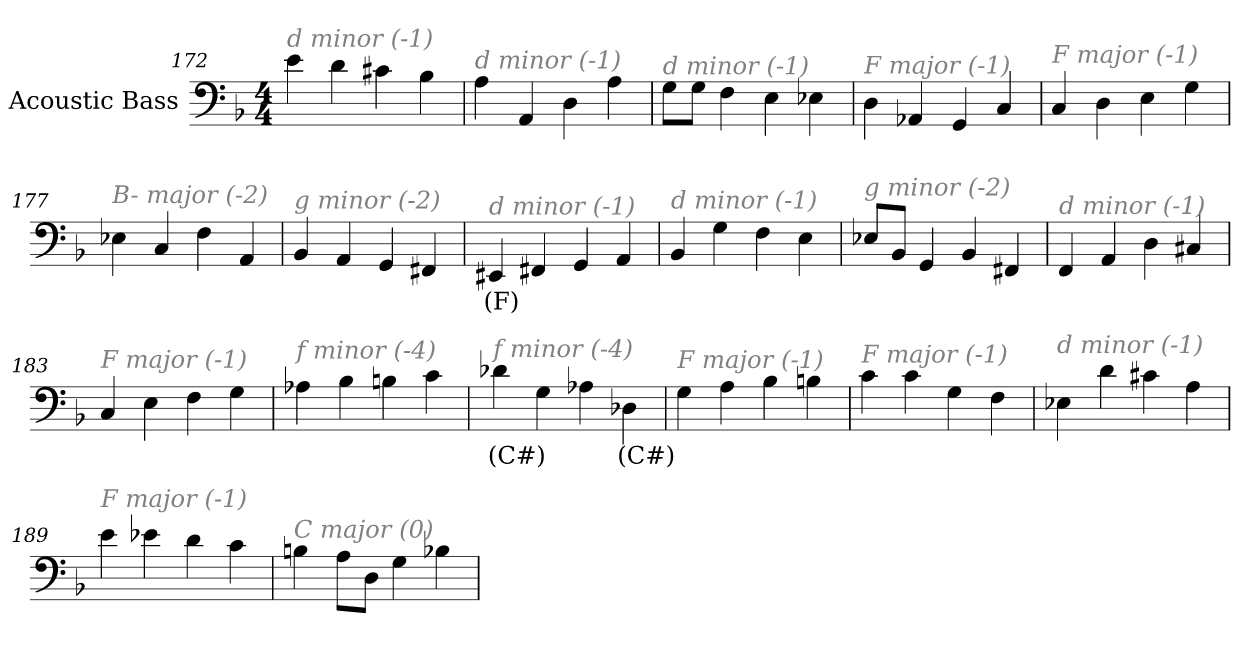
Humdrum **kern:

**kern	**text
*part1	*part1
*staff1	*staff1
*I"Acoustic Bass	*
*clefF4	*
*ITrd7c12	*
*k[b-]	*
*F:	*
*M4/4	*
=172	=172
!LO:TX:i:color=#808080:t=d minor (-1)	!
4E	.
4D	.
4C#X	.
4BB-	.
=173	=173
!LO:TX:i:color=#808080:t=d minor (-1)	!
4AA	.
4AAA	.
4DD	.
4AA	.
=174	=174
!LO:TX:i:color=#808080:t=d minor (-1)	!
8GGL	.
8GGJ	.
4FF	.
4EE	.
4EE-X	.
=175	=175
!LO:TX:i:color=#808080:t=F major (-1)	!
4DD	.
4AAA-X	.
4GGG	.
4CC	.
=176	=176
!LO:TX:i:color=#808080:t=F major (-1)	!
4CC	.
4DD	.
4EE	.
4GG	.
=177	=177
!LO:TX:i:color=#808080:t=B- major (-2)	!
4EE-X	.
4CC	.
4FF	.
4AAA	.
=178	=178
!LO:TX:i:color=#808080:t=g minor (-2)	!
4BBB-	.
4AAA	.
4GGG	.
4FFF#X	.
=179	=179
!LO:TX:i:color=#808080:t=d minor (-1)	!
4EEE#Xi	(F)
4FFF#X	.
4GGG	.
4AAA	.
=180	=180
!LO:TX:i:color=#808080:t=d minor (-1)	!
4BBB-	.
4GG	.
4FF	.
4EE	.
=181	=181
!LO:TX:i:color=#808080:t=g minor (-2)	!
8EE-XL	.
8BBB-J	.
4GGG	.
4BBB-	.
4FFF#X	.
=182	=182
!LO:TX:i:color=#808080:t=d minor (-1)	!
4FFF	.
4AAA	.
4DD	.
4CC#X	.
=183	=183
!LO:TX:i:color=#808080:t=F major (-1)	!
4CC	.
4EE	.
4FF	.
4GG	.
=184	=184
!LO:TX:i:color=#808080:t=f minor (-4)	!
4AA-X	.
4BB-	.
4BBn	.
4C	.
=185	=185
!LO:TX:i:color=#808080:t=f minor (-4)	!
4D-Xj	(C#)
4GG	.
4AA-X	.
4DD-Xj	(C#)
=186	=186
!LO:TX:i:color=#808080:t=F major (-1)	!
4GG	.
4AA	.
4BB-	.
4BBn	.
=187	=187
!LO:TX:i:color=#808080:t=F major (-1)	!
4C	.
4C	.
4GG	.
4FF	.
=188	=188
!LO:TX:i:color=#808080:t=d minor (-1)	!
4EE-X	.
4D	.
4C#X	.
4AA	.
=189	=189
!LO:TX:i:color=#808080:t=F major (-1)	!
4E	.
4E-X	.
4D	.
4C	.
=190	=190
!LO:TX:i:color=#808080:t=C major (0)	!
4BBn	.
8AAL	.
8DDJ	.
4GG	.
4BB-X	.
=	=
*-	*-
